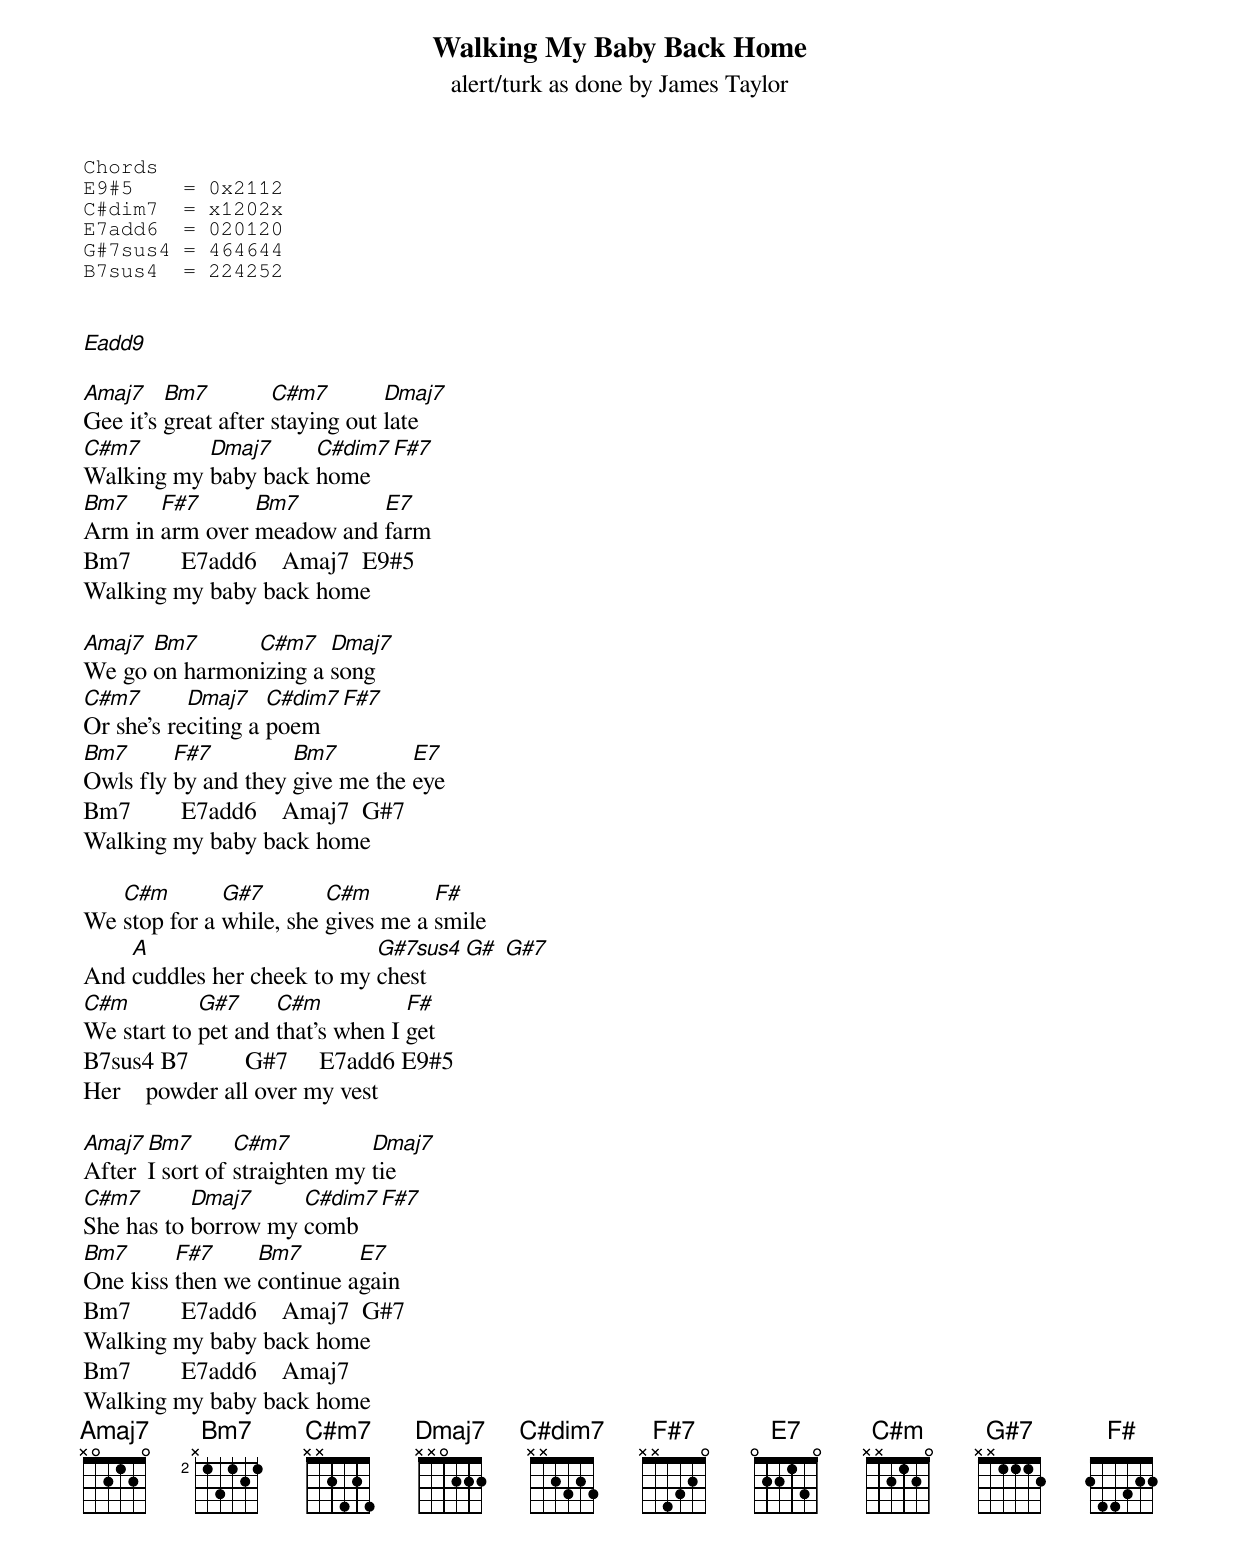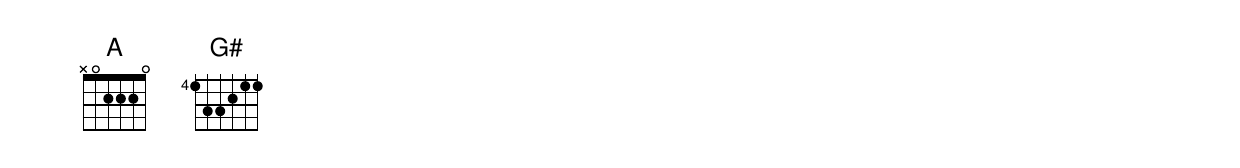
{title: Walking My Baby Back Home}
{subtitle: alert/turk as done by James Taylor}

{sot}
Chords
E9#5    = 0x2112
C#dim7  = x1202x
E7add6  = 020120
G#7sus4 = 464644
B7sus4  = 224252
{eot}


[Eadd9]

[Amaj7]Gee it’s [Bm7]great after [C#m7]staying out [Dmaj7]late
[C#m7]Walking my [Dmaj7]baby back [C#dim7]home [F#7]
[Bm7]Arm in [F#7]arm over [Bm7]meadow and [E7]farm
Bm7        E7add6    Amaj7  E9#5
Walking my baby back home

[Amaj7]We go [Bm7]on harmon[C#m7]izing a [Dmaj7]song
[C#m7]Or she’s re[Dmaj7]citing a [C#dim7]poem [F#7]
[Bm7]Owls fly [F#7]by and they [Bm7]give me the [E7]eye
Bm7        E7add6    Amaj7  G#7
Walking my baby back home

We [C#m]stop for a [G#7]while, she [C#m]gives me a [F#]smile
And [A]cuddles her cheek to my [G#7sus4]chest [G#] [G#7]
[C#m]We start to [G#7]pet and [C#m]that’s when I [F#]get
B7sus4 B7         G#7     E7add6 E9#5
Her    powder all over my vest

[Amaj7]After [Bm7]I sort of [C#m7]straighten my [Dmaj7]tie
[C#m7]She has to [Dmaj7]borrow my [C#dim7]comb [F#7]
[Bm7]One kiss [F#7]then we [Bm7]continue a[E7]gain
Bm7        E7add6    Amaj7  G#7
Walking my baby back home
Bm7        E7add6    Amaj7
Walking my baby back home
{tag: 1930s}
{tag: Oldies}
